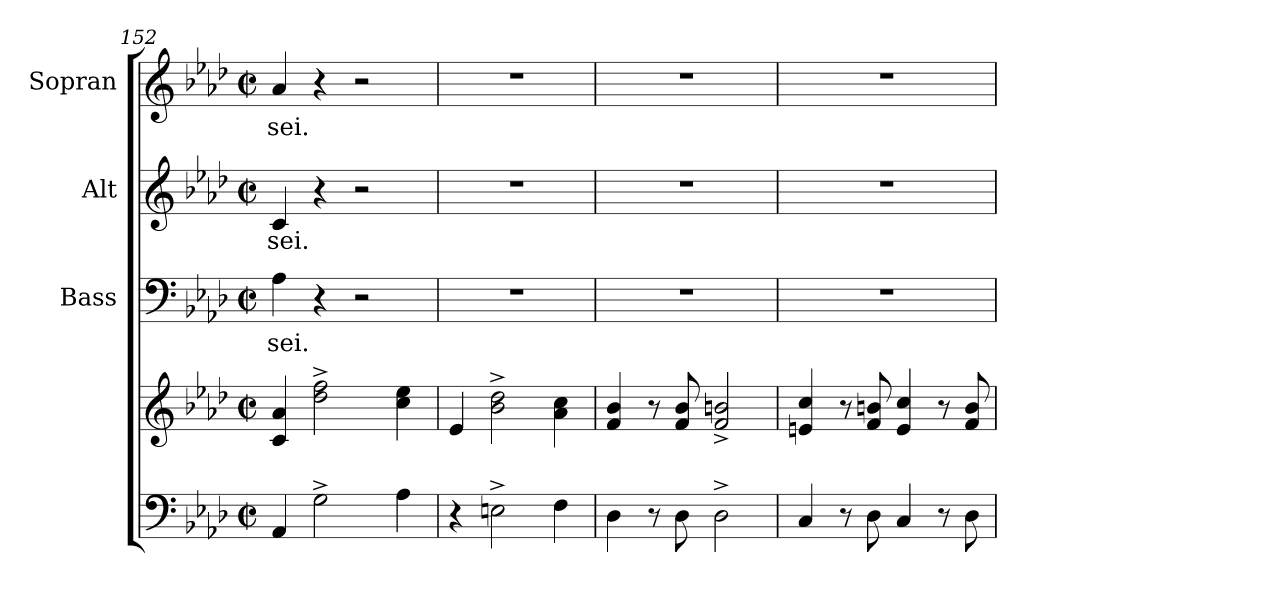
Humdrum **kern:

**kern	**kern	**kern	**text	**kern	**text	**kern	**text
*part4	*part4	*part3	*part3	*part2	*part2	*part1	*part1
*staff5	*staff4	*staff3	*staff3	*staff2	*staff2	*staff1	*staff1
*	*	*I"Bass	*	*I"Alt	*	*I"Sopran	*
*clefF4	*clefG2	*clefF4	*	*clefG2	*	*clefG2	*
*k[b-e-a-d-]	*k[b-e-a-d-]	*k[b-e-a-d-]	*	*k[b-e-a-d-]	*	*k[b-e-a-d-]	*
*A-:	*A-:	*A-:	*	*A-:	*	*A-:	*
*M2/2	*M2/2	*M2/2	*	*M2/2	*	*M2/2	*
*met(c|)	*met(c|)	*met(c|)	*	*met(c|)	*	*met(c|)	*
=152	=152	=152	=152	=152	=152	=152	=152
!	!	!	!LO:LY:b	!	!LO:LY:b	!	!LO:LY:b
4AA-/	4c/ 4a-/	4A-\	sei.	4c/	sei.	4a-/	sei.
2G^>\	2dd-\^> 2ff\^>	4r	.	4r	.	4r	.
.	.	2r	.	2r	.	2r	.
4A-\	4cc\ 4ee-\	.	.	.	.	.	.
=153	=153	=153	=153	=153	=153	=153	=153
4r	4e-/	1r	.	1r	.	1r	.
2En^>\	2b-\^> 2dd-\^>	.	.	.	.	.	.
4F\	4a-\ 4cc\	.	.	.	.	.	.
=154	=154	=154	=154	=154	=154	=154	=154
4D-\	4f/ 4b-/	1r	.	1r	.	1r	.
8r	8r	.	.	.	.	.	.
8D-\	8f/ 8b-/	.	.	.	.	.	.
2D-^>\	2f/^< 2bn/^<	.	.	.	.	.	.
=155	=155	=155	=155	=155	=155	=155	=155
4C/	4en/ 4cc/	1r	.	1r	.	1r	.
8r	8r	.	.	.	.	.	.
8D-\	8f/ 8bn/	.	.	.	.	.	.
4C/	4e/ 4cc/	.	.	.	.	.	.
8r	8r	.	.	.	.	.	.
8D-\	8f/ 8b/	.	.	.	.	.	.
=	=	=	=	=	=	=	=
*-	*-	*-	*-	*-	*-	*-	*-
